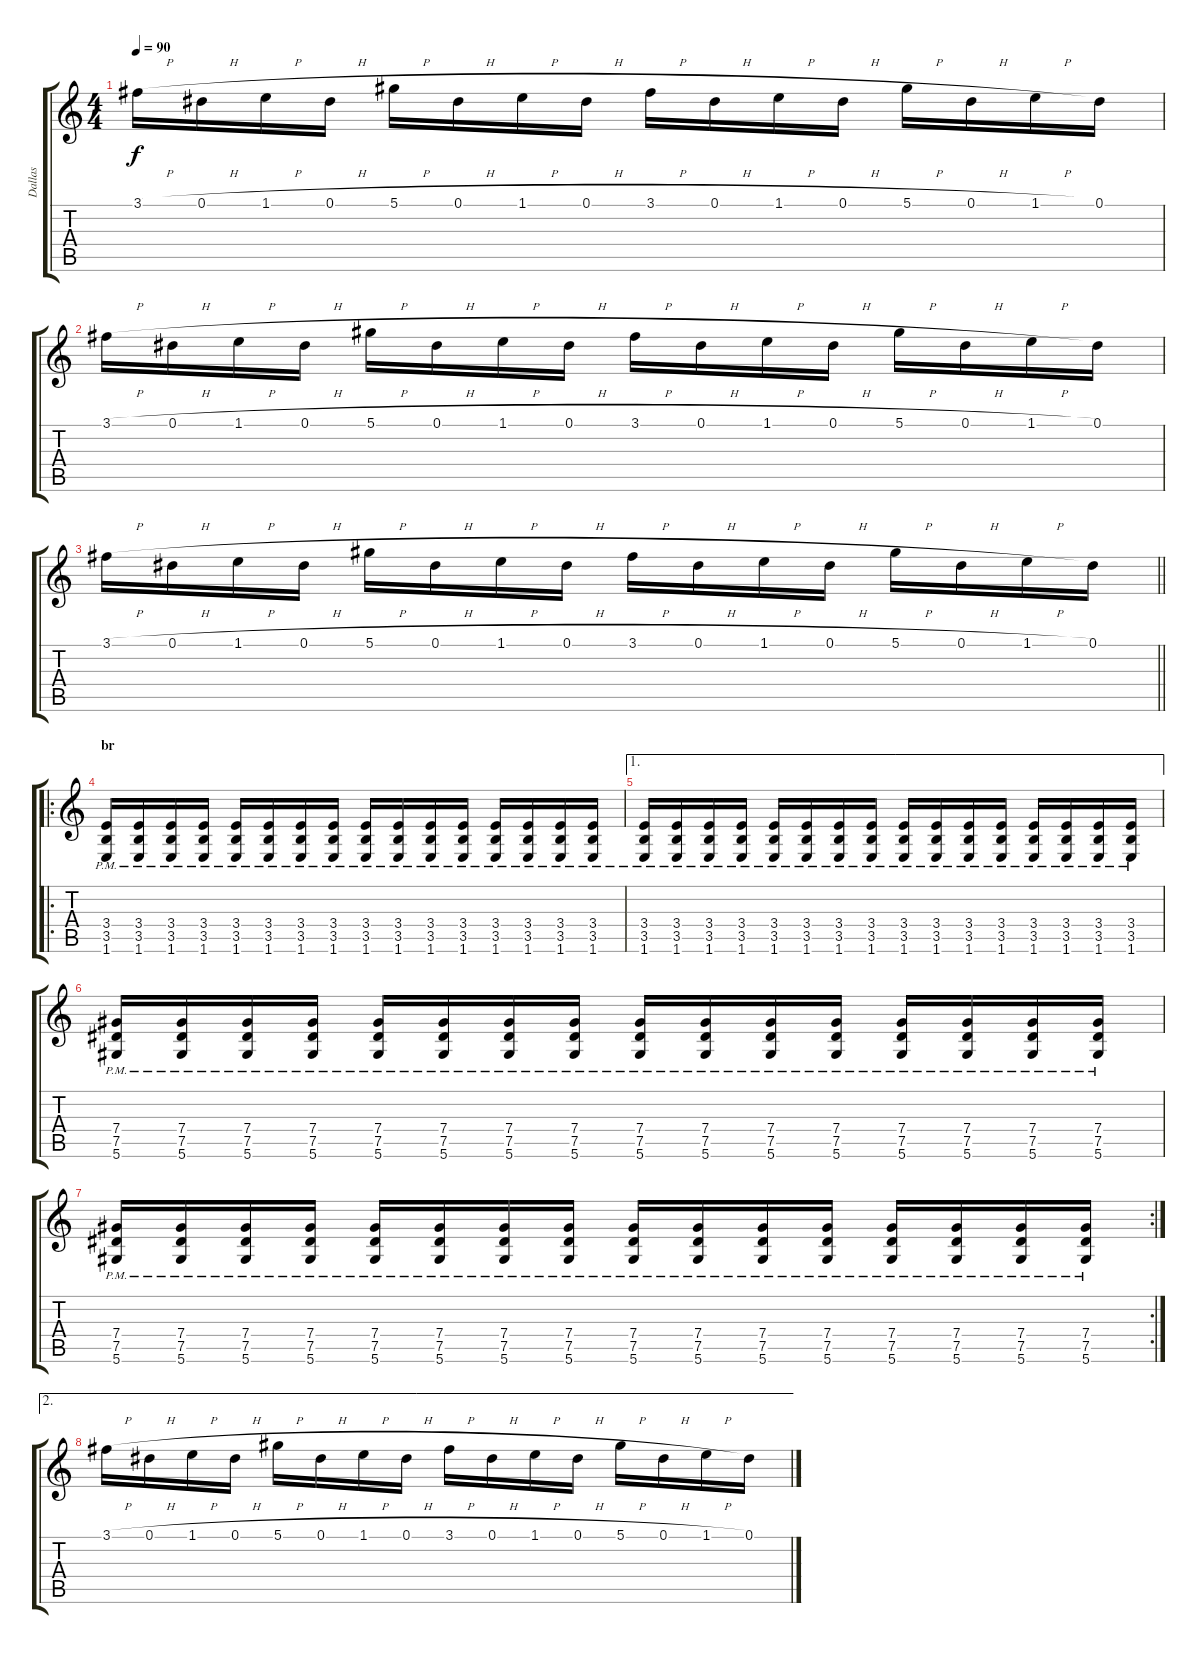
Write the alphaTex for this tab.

\track ("Dallas" "Dallas") {instrument distortionguitar}
\staff {score tabs}
\tuning (Eb4 Bb3 Gb3 Db3 Ab2 Eb2) {hide}
\ts (4 4)
\tempo 90
\clef g2
\ks c
3.1{h}.16{dy f} 0.1{h}.16 1.1{h}.16 0.1{h}.16 5.1{h}.16 0.1{h}.16 1.1{h}.16 0.1{h}.16 3.1{h}.16 0.1{h}.16 1.1{h}.16 0.1{h}.16 5.1{h}.16 0.1{h}.16 1.1{h}.16 0.1.16 |
3.1{h}.16 0.1{h}.16 1.1{h}.16 0.1{h}.16 5.1{h}.16 0.1{h}.16 1.1{h}.16 0.1{h}.16 3.1{h}.16 0.1{h}.16 1.1{h}.16 0.1{h}.16 5.1{h}.16 0.1{h}.16 1.1{h}.16 0.1.16 |
\barLineRight lightlight
3.1{h}.16 0.1{h}.16 1.1{h}.16 0.1{h}.16 5.1{h}.16 0.1{h}.16 1.1{h}.16 0.1{h}.16 3.1{h}.16 0.1{h}.16 1.1{h}.16 0.1{h}.16 5.1{h}.16 0.1{h}.16 1.1{h}.16 0.1.16 |
\ro
\section ("" "br")
(3.4{pm} 3.5{pm} 1.6{pm}).16 (3.4{pm} 3.5{pm} 1.6{pm}).16 (3.4{pm} 3.5{pm} 1.6{pm}).16 (3.4{pm} 3.5{pm} 1.6{pm}).16 (3.4{pm} 3.5{pm} 1.6{pm}).16 (3.4{pm} 3.5{pm} 1.6{pm}).16 (3.4{pm} 3.5{pm} 1.6{pm}).16 (3.4{pm} 3.5{pm} 1.6{pm}).16 (3.4{pm} 3.5{pm} 1.6{pm}).16 (3.4{pm} 3.5{pm} 1.6{pm}).16 (3.4{pm} 3.5{pm} 1.6{pm}).16 (3.4{pm} 3.5{pm} 1.6{pm}).16 (3.4{pm} 3.5{pm} 1.6{pm}).16 (3.4{pm} 3.5{pm} 1.6{pm}).16 (3.4{pm} 3.5{pm} 1.6{pm}).16 (3.4{pm} 3.5{pm} 1.6{pm}).16 |
\ae 1
(3.4{pm} 3.5{pm} 1.6{pm}).16 (3.4{pm} 3.5{pm} 1.6{pm}).16 (3.4{pm} 3.5{pm} 1.6{pm}).16 (3.4{pm} 3.5{pm} 1.6{pm}).16 (3.4{pm} 3.5{pm} 1.6{pm}).16 (3.4{pm} 3.5{pm} 1.6{pm}).16 (3.4{pm} 3.5{pm} 1.6{pm}).16 (3.4{pm} 3.5{pm} 1.6{pm}).16 (3.4{pm} 3.5{pm} 1.6{pm}).16 (3.4{pm} 3.5{pm} 1.6{pm}).16 (3.4{pm} 3.5{pm} 1.6{pm}).16 (3.4{pm} 3.5{pm} 1.6{pm}).16 (3.4{pm} 3.5{pm} 1.6{pm}).16 (3.4{pm} 3.5{pm} 1.6{pm}).16 (3.4{pm} 3.5{pm} 1.6{pm}).16 (3.4{pm} 3.5{pm} 1.6{pm}).16 |
(7.4{pm} 7.5{pm} 5.6{pm}).16 (7.4{pm} 7.5{pm} 5.6{pm}).16 (7.4{pm} 7.5{pm} 5.6{pm}).16 (7.4{pm} 7.5{pm} 5.6{pm}).16 (7.4{pm} 7.5{pm} 5.6{pm}).16 (7.4{pm} 7.5{pm} 5.6{pm}).16 (7.4{pm} 7.5{pm} 5.6{pm}).16 (7.4{pm} 7.5{pm} 5.6{pm}).16 (7.4{pm} 7.5{pm} 5.6{pm}).16 (7.4{pm} 7.5{pm} 5.6{pm}).16 (7.4{pm} 7.5{pm} 5.6{pm}).16 (7.4{pm} 7.5{pm} 5.6{pm}).16 (7.4{pm} 7.5{pm} 5.6{pm}).16 (7.4{pm} 7.5{pm} 5.6{pm}).16 (7.4{pm} 7.5{pm} 5.6{pm}).16 (7.4{pm} 7.5{pm} 5.6{pm}).16 |
\rc 2
(7.4{pm} 7.5{pm} 5.6{pm}).16 (7.4{pm} 7.5{pm} 5.6{pm}).16 (7.4{pm} 7.5{pm} 5.6{pm}).16 (7.4{pm} 7.5{pm} 5.6{pm}).16 (7.4{pm} 7.5{pm} 5.6{pm}).16 (7.4{pm} 7.5{pm} 5.6{pm}).16 (7.4{pm} 7.5{pm} 5.6{pm}).16 (7.4{pm} 7.5{pm} 5.6{pm}).16 (7.4{pm} 7.5{pm} 5.6{pm}).16 (7.4{pm} 7.5{pm} 5.6{pm}).16 (7.4{pm} 7.5{pm} 5.6{pm}).16 (7.4{pm} 7.5{pm} 5.6{pm}).16 (7.4{pm} 7.5{pm} 5.6{pm}).16 (7.4{pm} 7.5{pm} 5.6{pm}).16 (7.4{pm} 7.5{pm} 5.6{pm}).16 (7.4{pm} 7.5{pm} 5.6{pm}).16 |
\ae 2
3.1{h}.16 0.1{h}.16 1.1{h}.16 0.1{h}.16 5.1{h}.16 0.1{h}.16 1.1{h}.16 0.1{h}.16 3.1{h}.16 0.1{h}.16 1.1{h}.16 0.1{h}.16 5.1{h}.16 0.1{h}.16 1.1{h}.16 0.1.16
